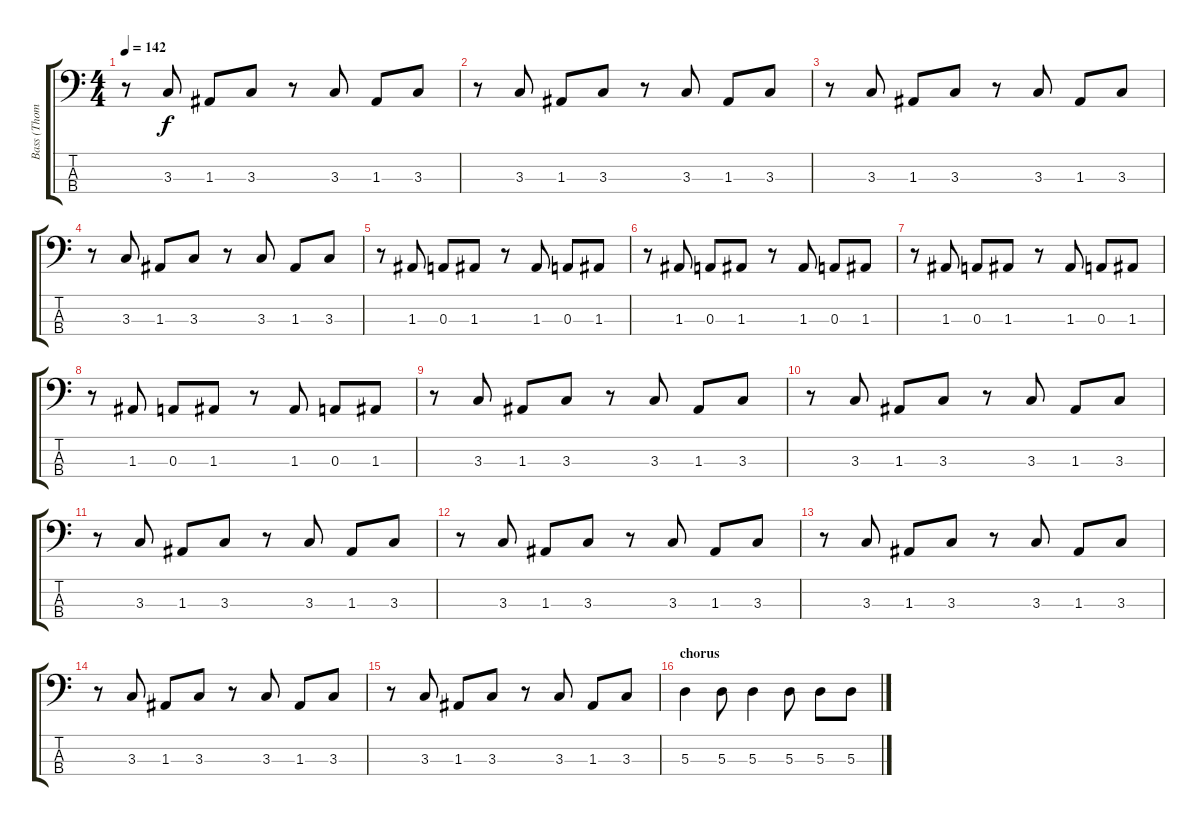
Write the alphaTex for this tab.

\track ("Bass (Thompson)" "Bass (Thom") {instrument electricbasspick}
\staff {score tabs}
\tuning (G2 D2 A1 E1) {hide}
\ts (4 4)
\tempo 142
\clef f4
\ks c
r.8{dy f} 3.3.8 1.3.8 3.3.8 r.8 3.3.8 1.3.8 3.3.8 |
r.8 3.3.8 1.3.8 3.3.8 r.8 3.3.8 1.3.8 3.3.8 |
r.8 3.3.8 1.3.8 3.3.8 r.8 3.3.8 1.3.8 3.3.8 |
r.8 3.3.8 1.3.8 3.3.8 r.8 3.3.8 1.3.8 3.3.8 |
r.8 1.3.8 0.3.8 1.3.8 r.8 1.3.8 0.3.8 1.3.8 |
r.8 1.3.8 0.3.8 1.3.8 r.8 1.3.8 0.3.8 1.3.8 |
r.8 1.3.8 0.3.8 1.3.8 r.8 1.3.8 0.3.8 1.3.8 |
r.8 1.3.8 0.3.8 1.3.8 r.8 1.3.8 0.3.8 1.3.8 |
r.8 3.3.8 1.3.8 3.3.8 r.8 3.3.8 1.3.8 3.3.8 |
r.8 3.3.8 1.3.8 3.3.8 r.8 3.3.8 1.3.8 3.3.8 |
r.8 3.3.8 1.3.8 3.3.8 r.8 3.3.8 1.3.8 3.3.8 |
r.8 3.3.8 1.3.8 3.3.8 r.8 3.3.8 1.3.8 3.3.8 |
r.8 3.3.8 1.3.8 3.3.8 r.8 3.3.8 1.3.8 3.3.8 |
r.8 3.3.8 1.3.8 3.3.8 r.8 3.3.8 1.3.8 3.3.8 |
r.8 3.3.8 1.3.8 3.3.8 r.8 3.3.8 1.3.8 3.3.8 |
\section ("" "chorus")
5.3.4 5.3.8 5.3.4 5.3.8 5.3.8 5.3.8
